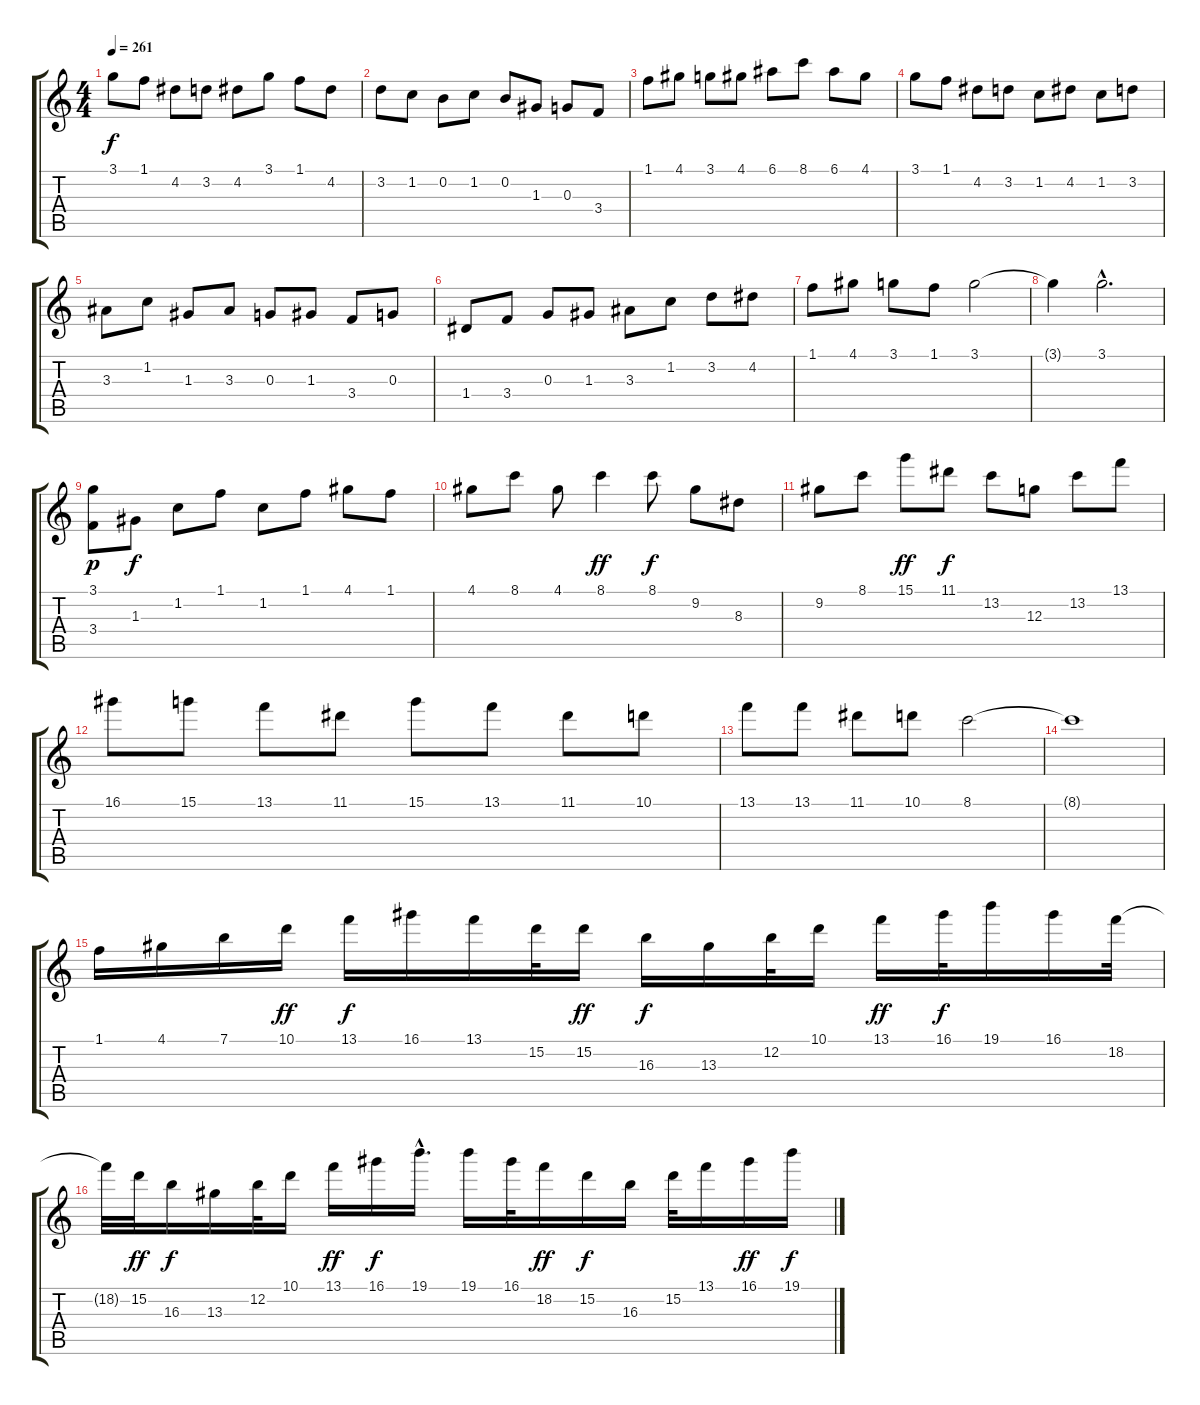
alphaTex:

\track "" {instrument acousticguitarnylon}
\staff {score tabs}
\tuning (E4 B3 G3 D3 A2 E2) {hide}
\ts (4 4)
\tempo 261
\clef g2
\ks c
3.1.8{dy f} 1.1.8 4.2.8 3.2.8 4.2.8 3.1.8 1.1.8 4.2.8 |
3.2.8 1.2.8 0.2.8 1.2.8 0.2.8 1.3.8 0.3.8 3.4.8 |
1.1.8 4.1.8 3.1.8 4.1.8 6.1.8 8.1.8 6.1.8 4.1.8 |
3.1.8 1.1.8 4.2.8 3.2.8 1.2.8 4.2.8 1.2.8 3.2.8 |
3.3.8 1.2.8 1.3.8 3.3.8 0.3.8 1.3.8 3.4.8 0.3.8 |
1.4.8 3.4.8 0.3.8 1.3.8 3.3.8 1.2.8 3.2.8 4.2.8 |
1.1.8 4.1.8 3.1.8 1.1.8 3.1.2 |
3.1{t}.4 3.1{hac}.2{d} |
(3.1 3.4).8{dy p} 1.3.8{dy f} 1.2.8 1.1.8 1.2.8 1.1.8 4.1.8 1.1.8 |
4.1.8 8.1.8 4.1.8 8.1.4{dy ff} 8.1.8{dy f} 9.2.8 8.3.8 |
9.2.8 8.1.8 15.1.8{dy ff} 11.1.8{dy f} 13.2.8 12.3.8 13.2.8 13.1.8 |
16.1.8 15.1.8 13.1.8 11.1.8 15.1.8 13.1.8 11.1.8 10.1.8 |
13.1.8 13.1.8 11.1.8 10.1.8 8.1.2 |
8.1{t}.1 |
1.1.16 4.1.16 7.1.16 10.1.16{dy ff} 13.1.16{dy f} 16.1.16 13.1.16 15.2.32 15.2.16{dy ff} 16.3.16{dy f} 13.3.16 12.2.32 10.1.16 13.1.16{dy ff} 16.1.32{dy f} 19.1.16 16.1.16 18.2.32 |
18.2{t}.32 15.2.32{dy ff} 16.3.16{dy f} 13.3.16 12.2.32 10.1.16 13.1.16{dy ff} 16.1.16{dy f} 19.1{hac}.16{d} 19.1.16 16.1.32 18.2.16{dy ff} 15.2.16{dy f} 16.3.16 15.2.32 13.1.16 16.1.16{dy ff} 19.1.16{dy f}
